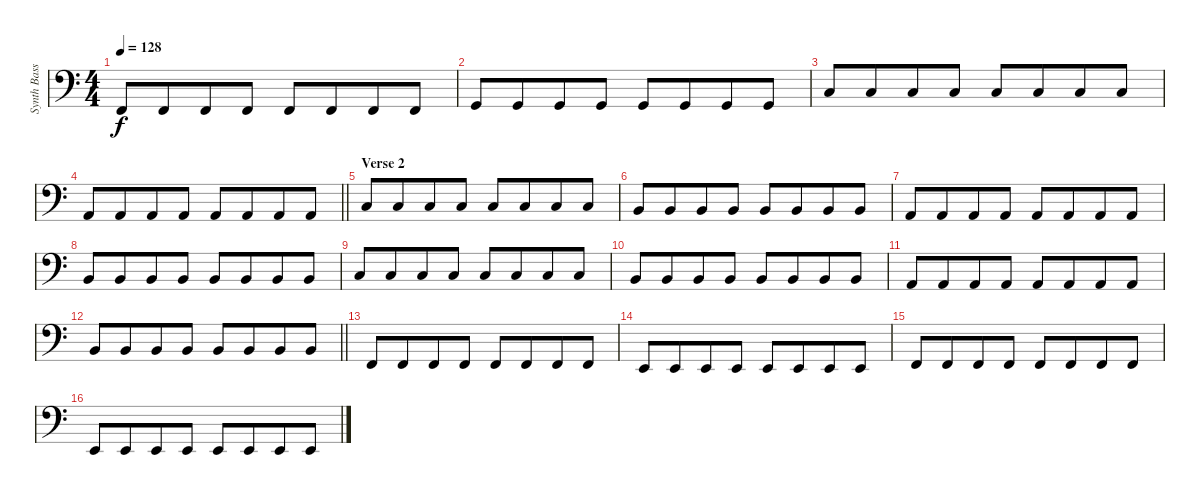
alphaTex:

\track ("Synth Bass" "Synth Bass") {instrument synthbass1}
\staff {score}
\tuning (G2 D2 A1 E1) {hide}
\ts (4 4)
\tempo 128
\clef f4
\ks c
1.4.8{dy f} 1.4.8{beam merge} 1.4.8 1.4.8 1.4.8 1.4.8{beam merge} 1.4.8 1.4.8 |
3.4.8 3.4.8{beam merge} 3.4.8 3.4.8 3.4.8 3.4.8{beam merge} 3.4.8 3.4.8 |
3.3.8 3.3.8{beam merge} 3.3.8 3.3.8 3.3.8 3.3.8{beam merge} 3.3.8 3.3.8 |
\barLineRight lightlight
5.4.8 5.4.8{beam merge} 5.4.8 5.4.8 5.4.8 5.4.8{beam merge} 5.4.8 5.4.8 |
\section ("" "Verse 2")
3.3.8 3.3.8{beam merge} 3.3.8 3.3.8 3.3.8 3.3.8{beam merge} 3.3.8 3.3.8 |
2.3.8 2.3.8{beam merge} 2.3.8 2.3.8 2.3.8 2.3.8{beam merge} 2.3.8 2.3.8 |
5.4.8 5.4.8{beam merge} 5.4.8 5.4.8 5.4.8 5.4.8{beam merge} 5.4.8 5.4.8 |
2.3.8 2.3.8{beam merge} 2.3.8 2.3.8 2.3.8 2.3.8{beam merge} 2.3.8 2.3.8 |
3.3.8 3.3.8{beam merge} 3.3.8 3.3.8 3.3.8 3.3.8{beam merge} 3.3.8 3.3.8 |
2.3.8 2.3.8{beam merge} 2.3.8 2.3.8 2.3.8 2.3.8{beam merge} 2.3.8 2.3.8 |
5.4.8 5.4.8{beam merge} 5.4.8 5.4.8 5.4.8 5.4.8{beam merge} 5.4.8 5.4.8 |
\barLineRight lightlight
2.3.8 2.3.8{beam merge} 2.3.8 2.3.8 2.3.8 2.3.8{beam merge} 2.3.8 2.3.8 |
\section ("" "")
1.4.8 1.4.8{beam merge} 1.4.8 1.4.8 1.4.8 1.4.8{beam merge} 1.4.8 1.4.8 |
0.4.8 0.4.8{beam merge} 0.4.8 0.4.8 0.4.8 0.4.8{beam merge} 0.4.8 0.4.8 |
1.4.8 1.4.8{beam merge} 1.4.8 1.4.8 1.4.8 1.4.8{beam merge} 1.4.8 1.4.8 |
0.4.8 0.4.8{beam merge} 0.4.8 0.4.8 0.4.8 0.4.8{beam merge} 0.4.8 0.4.8
